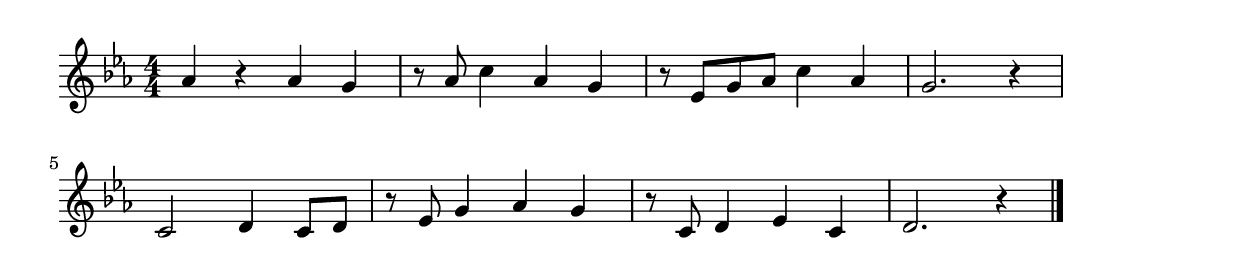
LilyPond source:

\version "2.18.2"

% 江戸の子守唄(ねんねんころりよおころりよ)

\score {

\layout {
line-width = #170
indent = 0\mm
}

\relative c'' {
\key c \minor
\time 4/4
\set Score.tempoHideNote = ##t
\tempo 4=120
\numericTimeSignature

as r as g |
r8 as c4 as g |
r8 es g as c4 as |
g2. r4 |
\break
c,2 d4 c8 d | % 5
r8 es g4 as g |
r8 c, d4 es c |
d2. r4 |

\bar "|."
}

\midi {}

}